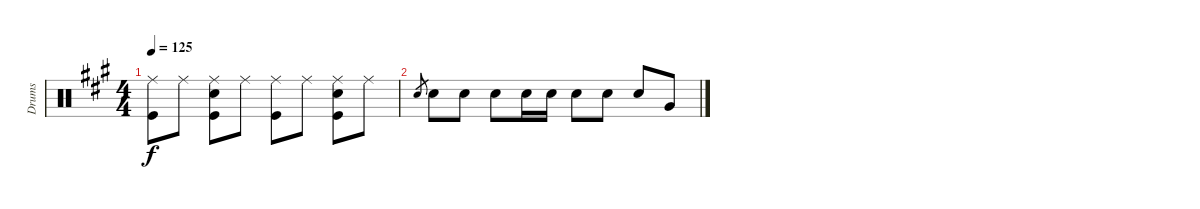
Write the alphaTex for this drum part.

\track ("Drums" "Drums") {instrument percussion}
\staff {score}
\articulation defaults
\ts (4 4)
\tempo 125
\clef neutral
\ks a
("Ride (middle)" "Kick (hit)").8{dy f} "Ride (middle)".8 ("Ride (middle)" "Snare (hit) 2" "Kick (hit)").8 "Ride (middle)".8 ("Ride (middle)" "Kick (hit)").8 "Ride (middle)".8 ("Ride (middle)" "Snare (hit) 2" "Kick (hit)").8 "Ride (middle)".8 |
"Snare (hit) 2".8{gr} "Snare (hit) 2".8 "Snare (hit) 2".8 "Snare (hit) 2".8 "Snare (hit) 2".16 "Snare (hit) 2".16 "Snare (hit) 2".8 "Snare (hit) 2".8 "Snare (hit) 2".8 "Very Low Tom (hit)".8
